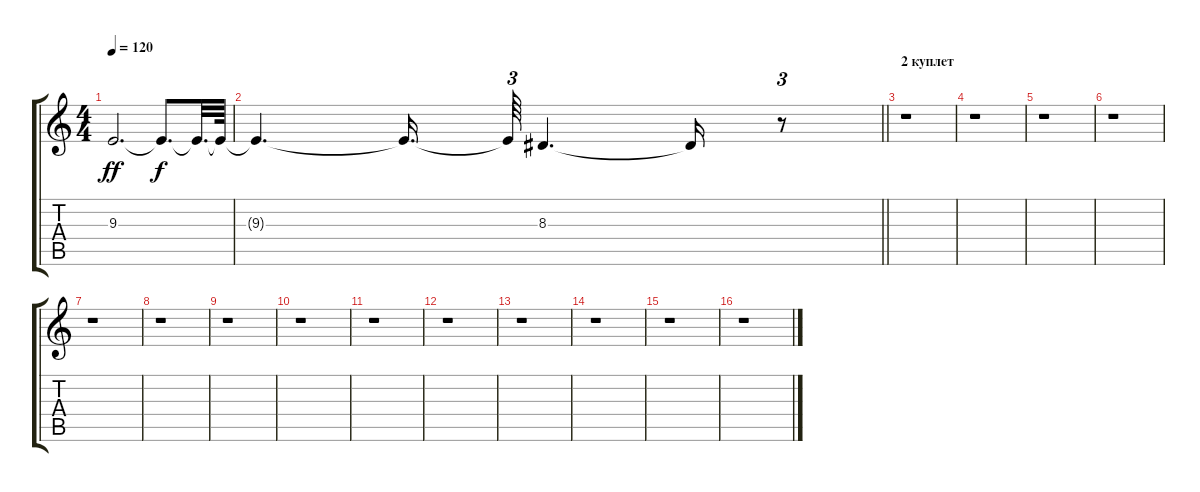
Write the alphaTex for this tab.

\track "" {instrument viola}
\staff {score tabs}
\tuning (E4 B3 G3 D3 A2 E2) {hide}
\ts (4 4)
\tempo 120
\clef g2
\ks c
9.3.2{d dy ff} 9.3{t}.8{d dy f} 9.3{t}.32{d} 9.3{t}.64 |
\barLineRight lightlight
9.3{t}.4{d} 9.3{t}.16{d} 9.3{t}.64{tu (3 2)} 8.3.4{d} 8.3{t}.16 r.8{tu (3 2)} |
\section ("" "2 куплет")
r.1 |
r.1 |
r.1 |
r.1 |
r.1 |
r.1 |
r.1 |
r.1 |
r.1 |
r.1 |
r.1 |
r.1 |
r.1 |
r.1
